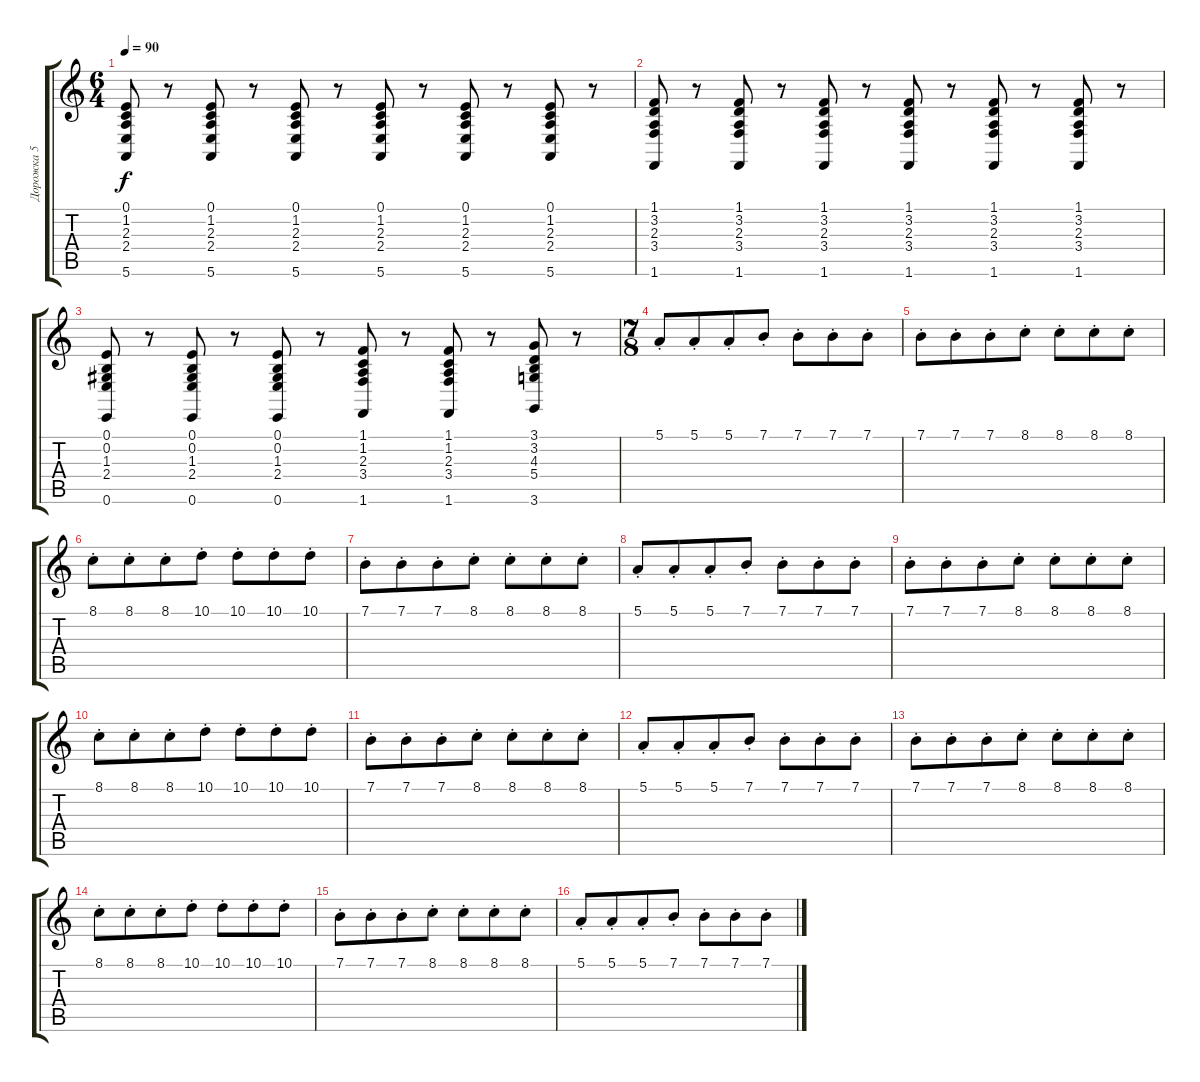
\track ("Дорожка 5" "Дорожка 5") {instrument tremolostrings}
\staff {score tabs}
\tuning (E4 B3 G3 D3 A2 E2) {hide}
\ts (6 4)
\tempo 90
\clef g2
\ks c
(0.1 1.2 2.3 2.4 5.6).8{dy f} r.8 (0.1 1.2 2.3 2.4 5.6).8 r.8 (0.1 1.2 2.3 2.4 5.6).8 r.8 (0.1 1.2 2.3 2.4 5.6).8 r.8 (0.1 1.2 2.3 2.4 5.6).8 r.8 (0.1 1.2 2.3 2.4 5.6).8 r.8 |
(1.1 3.2 2.3 3.4 1.6).8 r.8 (1.1 3.2 2.3 3.4 1.6).8 r.8 (1.1 3.2 2.3 3.4 1.6).8 r.8 (1.1 3.2 2.3 3.4 1.6).8 r.8 (1.1 3.2 2.3 3.4 1.6).8 r.8 (1.1 3.2 2.3 3.4 1.6).8 r.8 |
(0.1 0.2 1.3 2.4 0.6).8 r.8 (0.1 0.2 1.3 2.4 0.6).8 r.8 (0.1 0.2 1.3 2.4 0.6).8 r.8 (1.1 1.2 2.3 3.4 1.6).8 r.8 (1.1 1.2 2.3 3.4 1.6).8 r.8 (3.1 3.2 4.3 5.4 3.6).8 r.8 |
\ts (7 8)
5.1{st}.8 5.1{st}.8 5.1{st}.8 7.1{st}.8 7.1{st}.8 7.1{st}.8 7.1{st}.8 |
7.1{st}.8 7.1{st}.8 7.1{st}.8 8.1{st}.8 8.1{st}.8 8.1{st}.8 8.1{st}.8 |
8.1{st}.8 8.1{st}.8 8.1{st}.8 10.1{st}.8 10.1{st}.8 10.1{st}.8 10.1{st}.8 |
7.1{st}.8 7.1{st}.8 7.1{st}.8 8.1{st}.8 8.1{st}.8 8.1{st}.8 8.1{st}.8 |
5.1{st}.8 5.1{st}.8 5.1{st}.8 7.1{st}.8 7.1{st}.8 7.1{st}.8 7.1{st}.8 |
7.1{st}.8 7.1{st}.8 7.1{st}.8 8.1{st}.8 8.1{st}.8 8.1{st}.8 8.1{st}.8 |
8.1{st}.8 8.1{st}.8 8.1{st}.8 10.1{st}.8 10.1{st}.8 10.1{st}.8 10.1{st}.8 |
7.1{st}.8 7.1{st}.8 7.1{st}.8 8.1{st}.8 8.1{st}.8 8.1{st}.8 8.1{st}.8 |
5.1{st}.8 5.1{st}.8 5.1{st}.8 7.1{st}.8 7.1{st}.8 7.1{st}.8 7.1{st}.8 |
7.1{st}.8 7.1{st}.8 7.1{st}.8 8.1{st}.8 8.1{st}.8 8.1{st}.8 8.1{st}.8 |
8.1{st}.8 8.1{st}.8 8.1{st}.8 10.1{st}.8 10.1{st}.8 10.1{st}.8 10.1{st}.8 |
7.1{st}.8 7.1{st}.8 7.1{st}.8 8.1{st}.8 8.1{st}.8 8.1{st}.8 8.1{st}.8 |
5.1{st}.8 5.1{st}.8 5.1{st}.8 7.1{st}.8 7.1{st}.8 7.1{st}.8 7.1{st}.8
